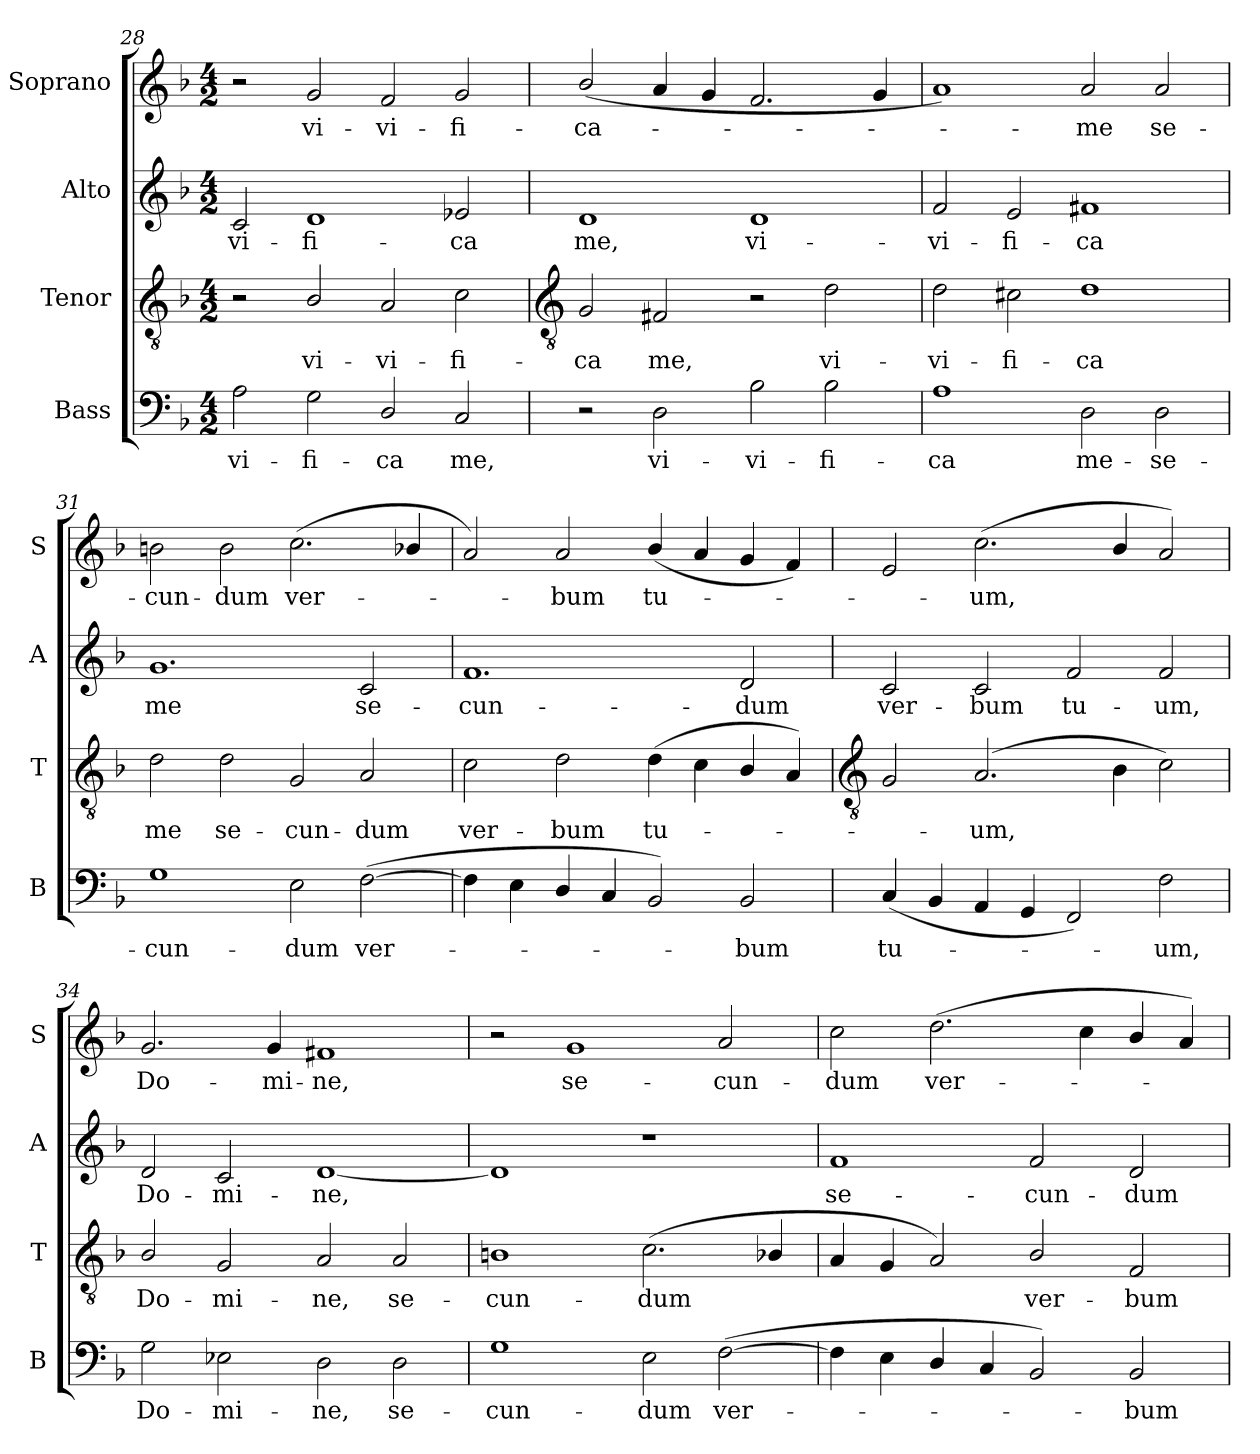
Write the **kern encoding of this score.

**kern	**text	**kern	**text	**kern	**text	**kern	**text
*part4	*part4	*part3	*part3	*part2	*part2	*part1	*part1
*staff4	*staff4	*staff3	*staff3	*staff2	*staff2	*staff1	*staff1
*I"Bass	*	*I"Tenor	*	*I"Alto	*	*I"Soprano	*
*I'B	*	*I'T	*	*I'A	*	*I'S	*
*clefF4	*	*clefGv2	*	*clefG2	*	*clefG2	*
*k[b-]	*	*k[b-]	*	*k[b-]	*	*k[b-]	*
*F:	*	*F:	*	*F:	*	*F:	*
*M4/2	*	*M4/2	*	*M4/2	*	*M4/2	*
=28	=28	=28	=28	=28	=28	=28	=28
!	!LO:LY:b	!	!	!	!LO:LY:b	!	!
2A	-vi-	2r	.	2c	-vi-	2r	.
!	!LO:LY:b	!	!LO:LY:b	!	!LO:LY:b	!	!LO:LY:b
2G	-fi-	2B-/	vi-	1d	-fi-	2g	vi-
!	!LO:LY:b	!	!LO:LY:b	!	!	!	!LO:LY:b
2D/	-ca	2A	-vi-	.	.	2f	-vi-
!	!LO:LY:b	!	!LO:LY:b	!	!LO:LY:b	!	!LO:LY:b
2C	me,	2c	-fi-	2e-X	-ca	2g	-fi-
!!LO:LB:g=z
=29	=29	=29	=29	=29	=29	=29	=29
*	*	*clefGv2	*	*	*	*	*
!	!	!	!LO:LY:b	!	!LO:LY:b	!	!LO:LY:b
2r	.	2G	-ca	1d	me,	(<2b-/	-ca-
!	!LO:LY:b	!	!LO:LY:b	!	!	!	!
2D	vi-	2F#X	me,	.	.	4a	.
.	.	.	.	.	.	4g	.
!	!LO:LY:b	!	!	!	!LO:LY:b	!	!
2B-	-vi-	2r	.	1d	vi-	2.f	.
!	!LO:LY:b	!	!LO:LY:b	!	!	!	!
2B-	-fi-	2d	vi-	.	.	.	.
.	.	.	.	.	.	4g	.
=30	=30	=30	=30	=30	=30	=30	=30
!	!LO:LY:b	!	!LO:LY:b	!	!LO:LY:b	!	!
1A	-ca	2d	-vi-	2f	-vi-	1a)	.
!	!	!	!LO:LY:b	!	!LO:LY:b	!	!
.	.	2c#X	-fi-	2e	-fi-	.	.
!	!LO:LY:b	!	!LO:LY:b	!	!LO:LY:b	!	!LO:LY:b
2D	me-	1d	-ca	1f#X	-ca	2a	me
!	!LO:LY:b	!	!	!	!	!	!LO:LY:b
2D	-se-	.	.	.	.	2a	se-
=31	=31	=31	=31	=31	=31	=31	=31
!	!LO:LY:b	!	!LO:LY:b	!	!LO:LY:b	!	!LO:LY:b
1G	-cun-	2d	me	1.g	me	2bn	-cun-
!	!	!	!LO:LY:b	!	!	!	!LO:LY:b
.	.	2d	se-	.	.	2b	-dum
!	!LO:LY:b	!	!LO:LY:b	!	!	!	!LO:LY:b
2E	-dum	2G	-cun-	.	.	(<2.cc	ver-
!	!LO:LY:b	!	!LO:LY:b	!	!LO:LY:b	!	!
(<[2F	ver-	2A	-dum	2c	se-	.	.
.	.	.	.	.	.	4b-X/	.
=32	=32	=32	=32	=32	=32	=32	=32
!	!	!	!LO:LY:b	!	!LO:LY:b	!	!
4F]	.	2c	ver-	1.f	-cun-	2a)	.
4E	.	.	.	.	.	.	.
!	!	!	!LO:LY:b	!	!	!	!LO:LY:b
4D/	.	2d	-bum	.	.	2a	bum
4C	.	.	.	.	.	.	.
!	!	!	!LO:LY:b	!	!	!	!LO:LY:b
2BB-)	.	(>4d	tu-	.	.	(<4b-/	tu-
.	.	4c	.	.	.	4a	.
!	!LO:LY:b	!	!	!	!LO:LY:b	!	!
2BB-	bum	4B-/	.	2d	-dum	4g	.
.	.	4A)	.	.	.	4f)	.
!!LO:LB:g=z
=33	=33	=33	=33	=33	=33	=33	=33
*	*	*clefGv2	*	*	*	*	*
!	!LO:LY:b	!	!	!	!LO:LY:b	!	!
(<4C	tu-	2G	.	2c	ver-	2e	.
4BB-	.	.	.	.	.	.	.
!	!	!	!LO:LY:b	!	!LO:LY:b	!	!LO:LY:b
4AA	.	(>2.A	um,	2c	-bum	(<2.cc	um,
4GG	.	.	.	.	.	.	.
!	!	!	!	!	!LO:LY:b	!	!
2FF)	.	.	.	2f	tu-	.	.
.	.	4B-	.	.	.	4b-/	.
!	!LO:LY:b	!	!	!	!LO:LY:b	!	!
2F	um,	2c)	.	2f	-um,	2a)	.
=34	=34	=34	=34	=34	=34	=34	=34
!	!LO:LY:b	!	!LO:LY:b	!	!LO:LY:b	!	!LO:LY:b
2G	Do-	2B-/	Do-	2d	Do-	2.g	Do-
!	!LO:LY:b	!	!LO:LY:b	!	!LO:LY:b	!	!
2E-X	-mi-	2G	-mi-	2c	-mi-	.	.
!	!	!	!	!	!	!	!LO:LY:b
.	.	.	.	.	.	4g	-mi-
!	!LO:LY:b	!	!LO:LY:b	!	!LO:LY:b	!	!LO:LY:b
2D	-ne,	2A	-ne,	[1d	-ne,	1f#X	-ne,
!	!LO:LY:b	!	!LO:LY:b	!	!	!	!
2D	se-	2A	se-	.	.	.	.
=35	=35	=35	=35	=35	=35	=35	=35
!	!LO:LY:b	!	!LO:LY:b	!	!	!	!
1G	-cun-	1Bn	-cun-	1d]	.	2r	.
!	!	!	!	!	!	!	!LO:LY:b
.	.	.	.	.	.	1g	se-
!	!LO:LY:b	!	!LO:LY:b	!	!	!	!
2E	-dum	(<2.c	-dum	1r	.	.	.
!	!LO:LY:b	!	!	!	!	!	!LO:LY:b
(<[2F	ver-	.	.	.	.	2a	-cun-
.	.	4B-X/	.	.	.	.	.
=36	=36	=36	=36	=36	=36	=36	=36
!	!	!	!	!	!LO:LY:b	!	!LO:LY:b
4F]	.	4A	.	1f	se-	2cc	-dum
4E	.	4G	.	.	.	.	.
!	!	!	!	!	!	!	!LO:LY:b
4D/	.	2A)	.	.	.	(>2.dd	ver-
4C	.	.	.	.	.	.	.
!	!	!	!LO:LY:b	!	!LO:LY:b	!	!
2BB-)	.	2B-/	ver-	2f	-cun-	.	.
.	.	.	.	.	.	4cc	.
!	!LO:LY:b	!	!LO:LY:b	!	!LO:LY:b	!	!
2BB-	bum	2F	-bum	2d	-dum	4b-/	.
.	.	.	.	.	.	4a)	.
=	=	=	=	=	=	=	=
*-	*-	*-	*-	*-	*-	*-	*-
